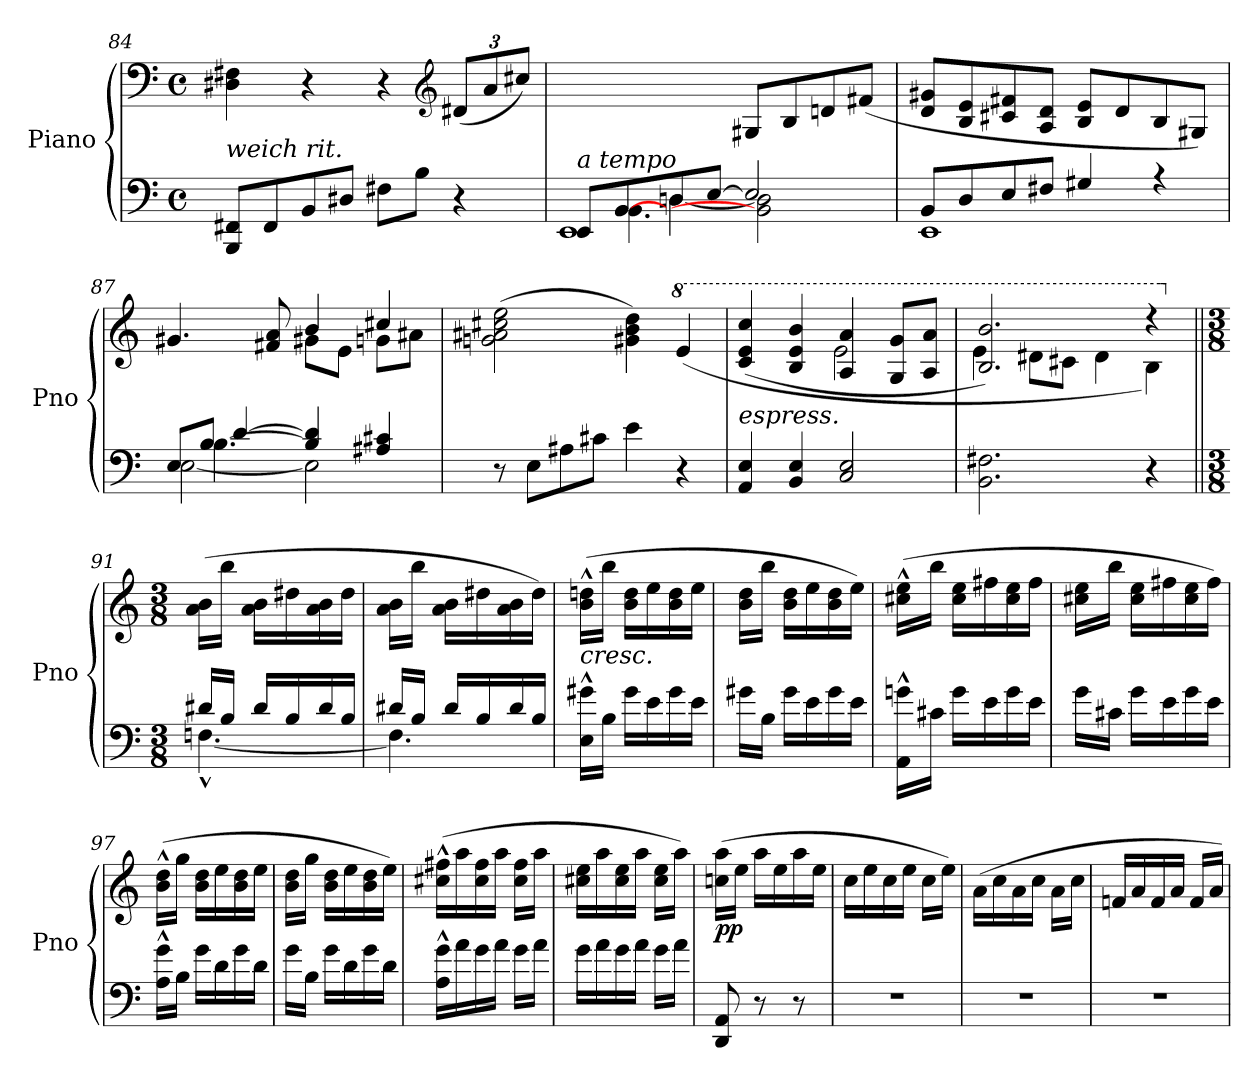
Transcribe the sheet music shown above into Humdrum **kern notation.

**kern	**kern	**dynam
*part1	*part1	*part1
*staff2	*staff1	*staff1/2
*I"Piano	*	*
*I'Pno	*	*
*clefF4	*clefF4	*
*k[]	*k[]	*
*M4/4	*M4/4	*
*met(c)	*met(c)	*
=84	=84	=84
!LO:TX:a:i:t=weich          rit.	!	!
8BBB/ 8FF#X/L	4D#X\ 4F#X\	.
8FF#/	.	.
8BB/	4r	.
8D#X/J	.	.
8F#X\L	4r	.
8B\J	.	.
*	*clefG2	*
*	*Xbrackettup	*
4r	(12d#X/L	.
.	12a/	.
.	12cc#X/J)	.
=85	=85	=85
*^	*	*
*	*^	*	*
*	*	*^	*	*
!LO:TX:i:t=a tempo	!	!	!	!	!
(8EE/L	4ryy	8ryy	1EE	2ryy	.
[<8BB/	.	4.BB\	.	.	.
8Dn/	[4D\	.	.	.	.
[8E/J	.	.	.	.	.
2E/]	2BB\] 2D\]	2ryy	.	8G#X/L	.
.	.	.	.	8B/	.
.	.	.	.	8dn/	.
.	.	.	.	(8f#X/J	.
*	*v	*v	*v	*	*
=86	=86	=86	=86
8BB/L	1EE	8d/ 8g#X/L	.
8D/	.	8B/ 8e/	.
8E/	.	8c#X/ 8f#X/	.
8F#X/J	.	8A/ 8d/J	.
4G#X/	.	8B/ 8e/L	.
.	.	8d/	.
4r	.	8B/	.
.	.	8G#X/J)	.
=87	=87	=87	=87
*	*^	*^	*
8E/L	[2E\	8ryy	4.g#X/	2ryy	.
8B/J	.	[4.B\	.	.	.
[4d/	.	.	.	.	.
.	.	.	8f#X/ 8a/	.	.
4B/] 4d/]	2E\]	2ryy	4b/	8g#X\L	.
.	.	.	.	8e\J	.
4A#X/ 4c#X/	.	.	4cc#X/	8gn\L	.
.	.	.	.	8a#X\J	.
*v	*v	*v	*	*	*
*	*v	*v	*
=88	=88	=88
8r	(2gn\ 2a#X\ 2cc#X\ 2ee\	.
8E\L	.	.
8A#X\	.	.
8c#X\J	.	.
4e\	4g#X\ 4b\ 4dd\)	.
*	*8va	*
4r	(4ee/	.
=89	=89	=89
*	*^	*
!LO:TX:i:t=espress.	!	!	!
4AA/ 4E/	(<4cc/ 4ee/ 4ccc/	2ryy	.
4BB/ 4E/	4b/ 4ee/ 4bb/	.	.
2C/ 2E/	4a/ 4aa/	2ee\	.
.	8g/ 8gg/L	.	.
.	8a/ 8aa/J	.	.
=90	=90	=90	=90
2.BB\ 2.F#X\	2.b/ 2.bb/)	4ee\	.
.	.	8dd#X\L	.
.	.	8cc#X\J	.
.	.	4dd#\	.
4r	4r	4b\)	.
*	*v	*v	*
=91||	=91||	=91||
*M3/8	*M3/8	*
*^	*	*
*	*	*X8va	*
*	*	*^	*
!	!	!LO:TX:a:B:t=Rascher	!	!
*	*	*v	*v	*
16d#X/LL	[4.Fn^^\	(16a\ 16b\LL	.
16B/JJ	.	16bb\JJ	.
16d#/LL	.	16a\ 16b\LL	.
16B/	.	16dd#X\	.
16d#/	.	16a\ 16b\	.
16B/JJ	.	16dd#\JJ	.
=92	=92	=92	=92
16d#X/LL	4.F\]	16a\ 16b\LL	.
16B/JJ	.	16bb\JJ	.
16d#/LL	.	16a\ 16b\LL	.
16B/	.	16dd#X\	.
16d#/	.	16a\ 16b\	.
16B/JJ	.	16dd#\JJ)	.
*v	*v	*	*
=93	=93	=93
!	!LO:TX:b:i:t=cresc.	!
16E\^^ 16g#X\^^LL	(16b\^^ 16ddn\^^LL	.
16B\JJ	16bb\JJ	.
16g#\LL	16b\ 16dd\LL	.
16e\	16ee\	.
16g#\	16b\ 16dd\	.
16e\JJ	16ee\JJ	.
=94	=94	=94
16g#X\LL	16b\ 16dd\LL	.
16B\JJ	16bb\JJ	.
16g#\LL	16b\ 16dd\LL	.
16e\	16ee\	.
16g#\	16b\ 16dd\	.
16e\JJ	16ee\JJ)	.
=95	=95	=95
16AA\^^ 16gn\^^LL	(16cc#X\^^ 16ee\^^LL	.
16c#X\JJ	16bb\JJ	.
16g\LL	16cc#\ 16ee\LL	.
16e\	16ff#X\	.
16g\	16cc#\ 16ee\	.
16e\JJ	16ff#\JJ	.
=96	=96	=96
16g\LL	16cc#X\ 16ee\LL	.
16c#X\JJ	16bb\JJ	.
16g\LL	16cc#\ 16ee\LL	.
16e\	16ff#X\	.
16g\	16cc#\ 16ee\	.
16e\JJ	16ff#\JJ)	.
=97	=97	=97
16A\^^ 16g\^^LL	(16b\^^ 16dd\^^LL	.
16B\JJ	16gg\JJ	.
16g\LL	16b\ 16dd\LL	.
16d\	16ee\	.
16g\	16b\ 16dd\	.
16d\JJ	16ee\JJ	.
=98	=98	=98
16g\LL	16b\ 16dd\LL	.
16B\JJ	16gg\JJ	.
16g\LL	16b\ 16dd\LL	.
16d\	16ee\	.
16g\	16b\ 16dd\	.
16d\JJ	16ee\JJ)	.
=99	=99	=99
16A\^^ 16g\^^LL	(16cc#X\^^ 16ff#X\^^LL	.
16a\	16aa\	.
16g\	16cc#\ 16ff#\	.
16a\JJ	16aa\JJ	.
16g\LL	16cc#\ 16ff#\LL	.
16a\JJ	16aa\JJ	.
=100	=100	=100
16g\LL	16cc#X\ 16ee\LL	.
16a\	16aa\	.
16g\	16cc#\ 16ee\	.
16a\JJ	16aa\JJ	.
16g\LL	16cc#\ 16ee\LL	.
16a\JJ	16aa\JJ)	.
=101	=101	=101
!	!	!LO:DY:b
8DD/ 8AA/	(16ccn\ 16aa\LL	pp
.	16ee\JJ	.
8r	16aa\LL	.
.	16ee\	.
8r	16aa\	.
.	16ee\JJ	.
=102	=102	=102
4.r	16cc\LL	.
.	16ee\	.
.	16cc\	.
.	16ee\JJ	.
.	16cc\LL	.
.	16ee\JJ)	.
=103	=103	=103
4.r	(16a\LL	.
.	16cc\	.
.	16a\	.
.	16cc\JJ	.
.	16a\LL	.
.	16cc\JJ	.
=104	=104	=104
4.r	16fn/LL	.
.	16a/	.
.	16f/	.
.	16a/JJ	.
.	16f/LL	.
.	16a/JJ)	.
=	=	=
*-	*-	*-
